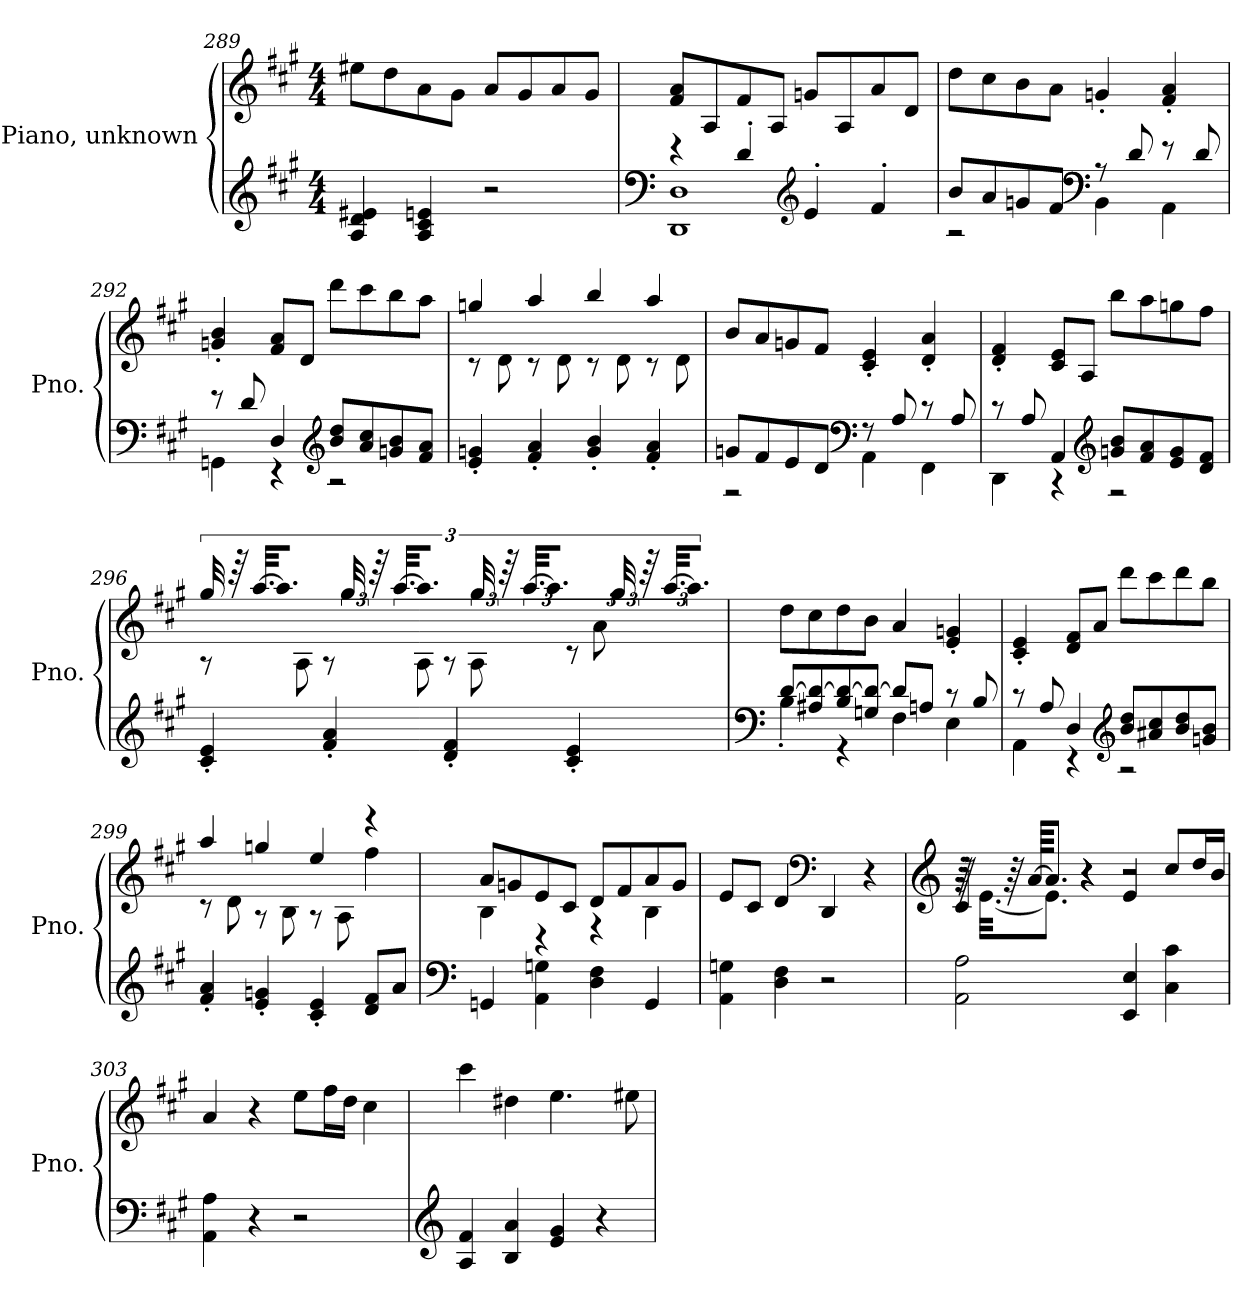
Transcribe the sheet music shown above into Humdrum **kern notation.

**kern	**kern
*part1	*part1
*staff2	*staff1
*I"Piano, unknown	*
*I'Pno.	*
*clefG2	*clefG2
*k[f#c#g#]	*k[f#c#g#]
*M4/4	*M4/4
=289	=289
4A/ 4d/ 4e#X/	8ee#X\L
.	8dd\
4A/ 4c#/ 4en/	8a\
.	8g#\J
2r	8a/L
.	8g#/
.	8a/
.	8g#/J
!!LO:LB:g=z
=290	=290
*clefF4	*
*^	*
4r	1DD 1D	8f#/ 8a/L
.	.	8A/
4d'/	.	8f#/
.	.	8A/J
*clefG2	*	*
4e'/	.	8gn/L
.	.	8A/
4f#'/	.	8a/
.	.	8d/J
=291	=291	=291
8b/L	2r	8dd\L
8a/	.	8cc#\
8gn/	.	8b\
8f#/J	.	8a\J
*clefF4	*	*
8r	4BB\	4gn'/
8d/	.	.
8r	4AA\	4f#/' 4a/'
8d/	.	.
=292	=292	=292
8r	4GGn\	4gn/' 4b/'
8d/	.	.
4D/	4r	8f#/ 8a/L
.	.	8d/J
*clefG2	*	*
8b/ 8dd/L	2r	8ddd\L
8a/ 8cc#/	.	8ccc#\
8gn/ 8b/	.	8bb\
8f#/ 8a/J	.	8aa\J
*v	*v	*
=293	=293
*	*^
4e/' 4gn/'	4ggn/	8r
.	.	8d\
4f#/' 4a/'	4aa/	8r
.	.	8d\
4g/' 4b/'	4bb/	8r
.	.	8d\
4f#/' 4a/'	4aa/	8r
.	.	8d\
*	*v	*v
!!LO:PB:g=z
=294	=294
*^	*
8gn/L	2r	8b/L
8f#/	.	8a/
8e/	.	8gn/
8d/J	.	8f#/J
*clefF4	*	*
8r	4AA\	4c#/' 4e/'
8A/	.	.
8r	4FF#\	4d/' 4a/'
8A/	.	.
=295	=295	=295
8r	4DD\	4d/' 4f#/'
8A/	.	.
4AA/	4r	8c#/ 8e/L
.	.	8A/J
*clefG2	*	*
8gn/ 8b/L	2r	8bb\L
8f#/ 8a/	.	8aa\
8e/ 8g/	.	8ggn\
8d/ 8f#/J	.	8ff#\J
*v	*v	*
!!LO:LB:g=z
=296	=296
*	*^
4c#/' 4e/'	48gg#/	8r
.	96r	.
.	[48.aa/KKL	.
.	8.aa/J]	.
.	.	8A\
4f#/' 4a/'	48gg#/	8r
.	96r	.
.	[48.aa/KKL	.
.	8.aa/J]	.
.	.	8A\
4d/' 4f#/'	48gg#/	8r
.	96r	.
.	[48.aa/KKL	.
.	8.aa/J]	.
.	.	8A\
4c#/' 4e/'	48gg#/	8r
.	96r	.
.	[48.aa/KKL	.
.	8.aa/J]	.
.	.	8a\
*	*v	*v
=297	=297
*clefF4	*
*^	*
[8d/L	4B'\	8dd\L
8A#X/ 8d/_	.	8cc#\
8B/ 8d/_	4r	8dd\
8Gn/ 8d/_J	.	8b\J
8d/L]	4F#\	4a/
8An/J	.	.
8r	4E\	4e/' 4gn/'
8B/	.	.
!!LO:LB:g=z
=298	=298	=298
8r	4AA\	4c#/' 4e/'
8A/	.	.
4D/	4r	8d/ 8f#/L
.	.	8a/J
*clefG2	*	*
8b/ 8dd/L	2r	8ddd\L
8a#X/ 8cc#/	.	8ccc#\
8b/ 8dd/	.	8ddd\
8gn/ 8b/J	.	8bb\J
*v	*v	*
=299	=299
*	*^
4f#/' 4a/'	4aa/	8r
.	.	8d\
4e/' 4gn/'	4ggn/	8r
.	.	8B\
4c#/' 4e/'	4ee/	8r
.	.	8A\
8d/ 8f#/L	4r	4ff#\
8a/J	.	.
=300	=300	=300
*clefF4	*	*
4GGn/	8a/L	4B\
.	8gn/	.
4AA\ 4Gn\	8e/	4r
.	8c#/J	.
4D\ 4F#\	8d/L	4r
.	8f#/	.
4GG/	8a/	4B\
.	8g/J	.
*	*v	*v
=301	=301
4AA\ 4Gn\	8e/L
.	8c#/J
4D\ 4F#\	4d/
*	*clefF4
2r	4DD/
.	4r
!!LO:LB:g=z
=302	=302
*	*clefG2
*	*^
*	*	*^
2AA\ 2A\	32r	64r	4c#/
.	.	[32.e\KKL	.
.	64r	.	.
.	[64a/KKKL	.	.
.	8.a/J]	8.e\J]	.
.	4r	4r	4r
4EE/ 4E/	4e/	2r	2r
4C#\ 4c#\	8cc#/L	.	.
.	16dd/L	.	.
.	16b/JJ	.	.
*	*v	*v	*v
=303	=303
4AA\ 4A\	4a/
4r	4r
2r	8ee\L
.	16ff#\L
.	16dd\JJ
.	4cc#\
=304	=304
*clefG2	*
4A/ 4f#/	4ccc#\
4B/ 4a/	4dd#X\
4e/ 4g#/	4.ee\
4r	.
.	8ee#X\
=	=
*-	*-
